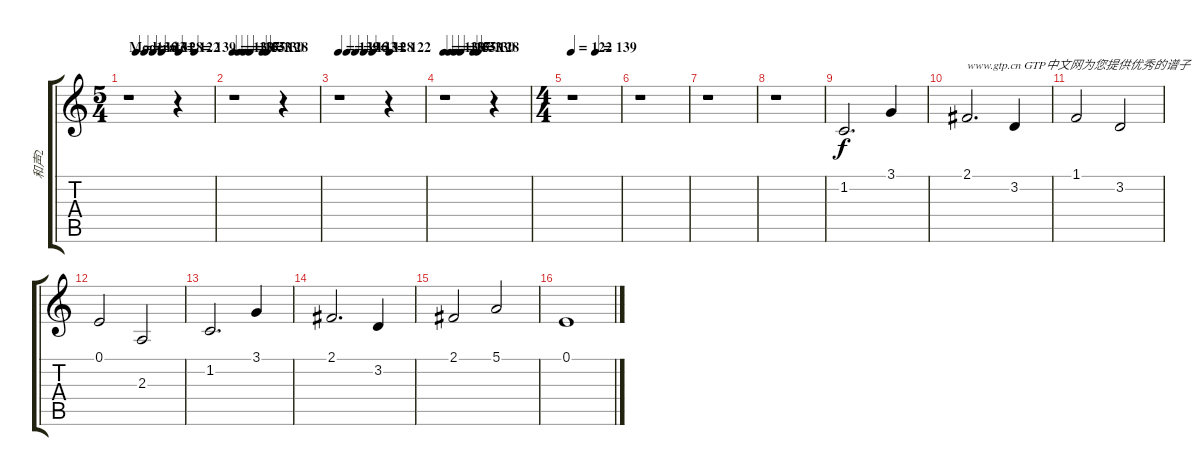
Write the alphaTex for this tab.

\track ("和声2" "和声2") {instrument stringensemble1}
\staff {score tabs}
\tuning (E4 B3 G3 D3 A2 E2) {hide}
\ts (5 4)
\tempo (139 "Moderate")
\tempo (136 0.1)
\tempo (133 0.2)
\tempo (131 0.3)
\tempo (128 0.4)
\tempo (122 0.6)
\tempo (139 "Moderate")
\clef g2
\ks c
r.1{dy f instrument stringensemble1} r.4 |
\tempo 139
\tempo (137 0.06666666666666667)
\tempo (135 0.13333333333333333)
\tempo (133 0.2)
\tempo (130 0.35)
\tempo (128 0.4)
r.1 r.4 |
\tempo 139
\tempo (136 0.1)
\tempo (133 0.2)
\tempo (131 0.3)
\tempo (128 0.4)
\tempo (122 0.6)
r.1 r.4 |
\tempo 139
\tempo (137 0.06666666666666667)
\tempo (135 0.13333333333333333)
\tempo (133 0.2)
\tempo (130 0.35)
\tempo (128 0.4)
r.1 r.4 |
\ts (4 4)
\tempo 122
\tempo (139 0.5)
r.1 |
r.1 |
r.1 |
r.1 |
1.2.2{d} 3.1.4 |
2.1.2{d txt "www.gtp.cn GTP中文网为您提供优秀的谱子"} 3.2.4 |
1.1.2 3.2.2 |
0.1.2 2.3.2 |
1.2.2{d} 3.1.4 |
2.1.2{d} 3.2.4 |
2.1.2 5.1.2 |
0.1.1
